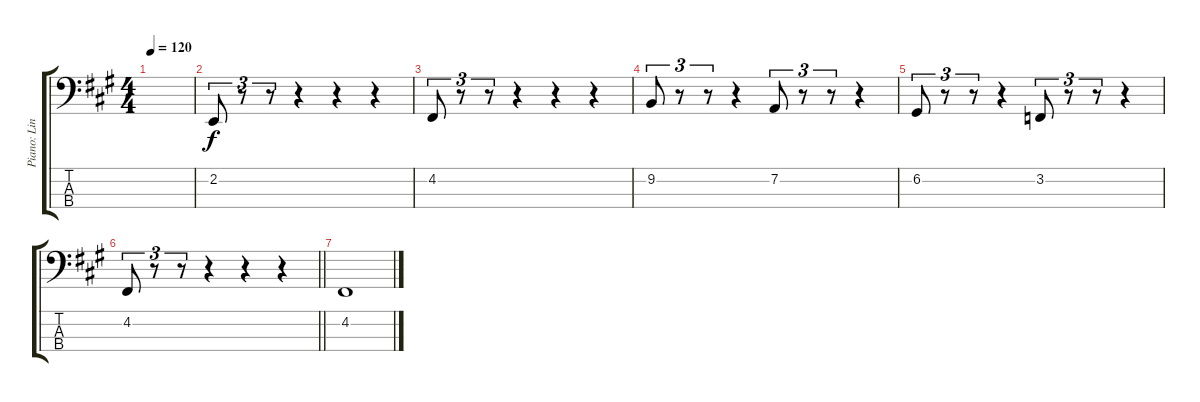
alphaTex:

\track ("Piano: Linke Hand" "Piano: Lin") {instrument acousticgrandpiano}
\staff {score tabs}
\tuning (G2 D2 A1 E1) {hide}
\ts (4 4)
\tempo 120
\clef f4
\ks a
|
2.2.8{tu (3 2)} r.8{tu (3 2)} r.8{tu (3 2)} r.4 r.4 r.4 |
4.2.8{tu (3 2)} r.8{tu (3 2)} r.8{tu (3 2)} r.4 r.4 r.4 |
9.2.8{tu (3 2)} r.8{tu (3 2)} r.8{tu (3 2)} r.4 7.2.8{tu (3 2)} r.8{tu (3 2)} r.8{tu (3 2)} r.4 |
6.2.8{tu (3 2)} r.8{tu (3 2)} r.8{tu (3 2)} r.4 3.2.8{tu (3 2)} r.8{tu (3 2)} r.8{tu (3 2)} r.4 |
\barLineRight lightlight
4.2.8{tu (3 2)} r.8{tu (3 2)} r.8{tu (3 2)} r.4 r.4 r.4 |
4.2.1
